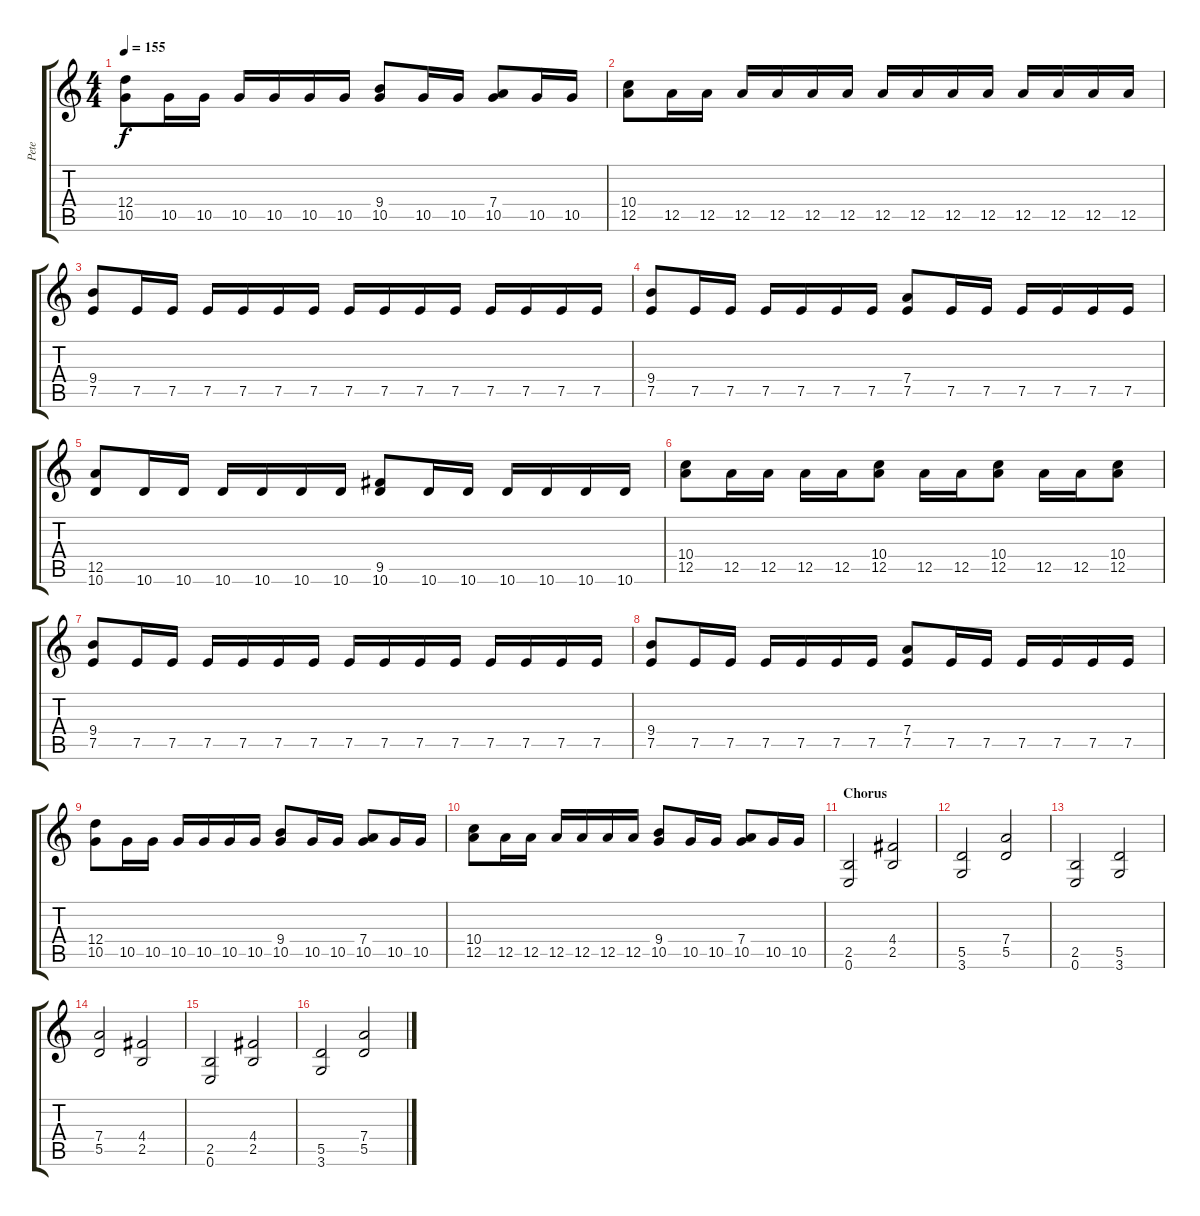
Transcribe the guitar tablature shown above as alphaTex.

\track ("Pete" "Pete") {instrument distortionguitar}
\staff {score tabs}
\tuning (E4 B3 G3 D3 A2 E2) {hide}
\ts (4 4)
\tempo 155
\clef g2
\ks c
(12.4 10.5).8{dy f} 10.5.16 10.5.16 10.5.16 10.5.16 10.5.16 10.5.16 (9.4 10.5).8 10.5.16 10.5.16 (7.4 10.5).8 10.5.16 10.5.16 |
(10.4 12.5).8 12.5.16 12.5.16 12.5.16 12.5.16 12.5.16 12.5.16 12.5.16 12.5.16 12.5.16 12.5.16 12.5.16 12.5.16 12.5.16 12.5.16 |
(9.4 7.5).8 7.5.16 7.5.16 7.5.16 7.5.16 7.5.16 7.5.16 7.5.16 7.5.16 7.5.16 7.5.16 7.5.16 7.5.16 7.5.16 7.5.16 |
(9.4 7.5).8 7.5.16 7.5.16 7.5.16 7.5.16 7.5.16 7.5.16 (7.4 7.5).8 7.5.16 7.5.16 7.5.16 7.5.16 7.5.16 7.5.16 |
(12.5 10.6).8 10.6.16 10.6.16 10.6.16 10.6.16 10.6.16 10.6.16 (9.5 10.6).8 10.6.16 10.6.16 10.6.16 10.6.16 10.6.16 10.6.16 |
(10.4 12.5).8 12.5.16 12.5.16 12.5.16 12.5.16 (10.4 12.5).8 12.5.16 12.5.16 (10.4 12.5).8 12.5.16 12.5.16 (10.4 12.5).8 |
(9.4 7.5).8 7.5.16 7.5.16 7.5.16 7.5.16 7.5.16 7.5.16 7.5.16 7.5.16 7.5.16 7.5.16 7.5.16 7.5.16 7.5.16 7.5.16 |
(9.4 7.5).8 7.5.16 7.5.16 7.5.16 7.5.16 7.5.16 7.5.16 (7.4 7.5).8 7.5.16 7.5.16 7.5.16 7.5.16 7.5.16 7.5.16 |
(12.4 10.5).8 10.5.16 10.5.16 10.5.16 10.5.16 10.5.16 10.5.16 (9.4 10.5).8 10.5.16 10.5.16 (7.4 10.5).8 10.5.16 10.5.16 |
(10.4 12.5).8 12.5.16 12.5.16 12.5.16 12.5.16 12.5.16 12.5.16 (9.4 10.5).8 10.5.16 10.5.16 (7.4 10.5).8 10.5.16 10.5.16 |
\section ("" "Chorus")
(2.5 0.6).2 (4.4 2.5).2 |
(5.5 3.6).2 (7.4 5.5).2 |
(2.5 0.6).2 (5.5 3.6).2 |
(7.4 5.5).2 (4.4 2.5).2 |
(2.5 0.6).2 (4.4 2.5).2 |
(5.5 3.6).2 (7.4 5.5).2
